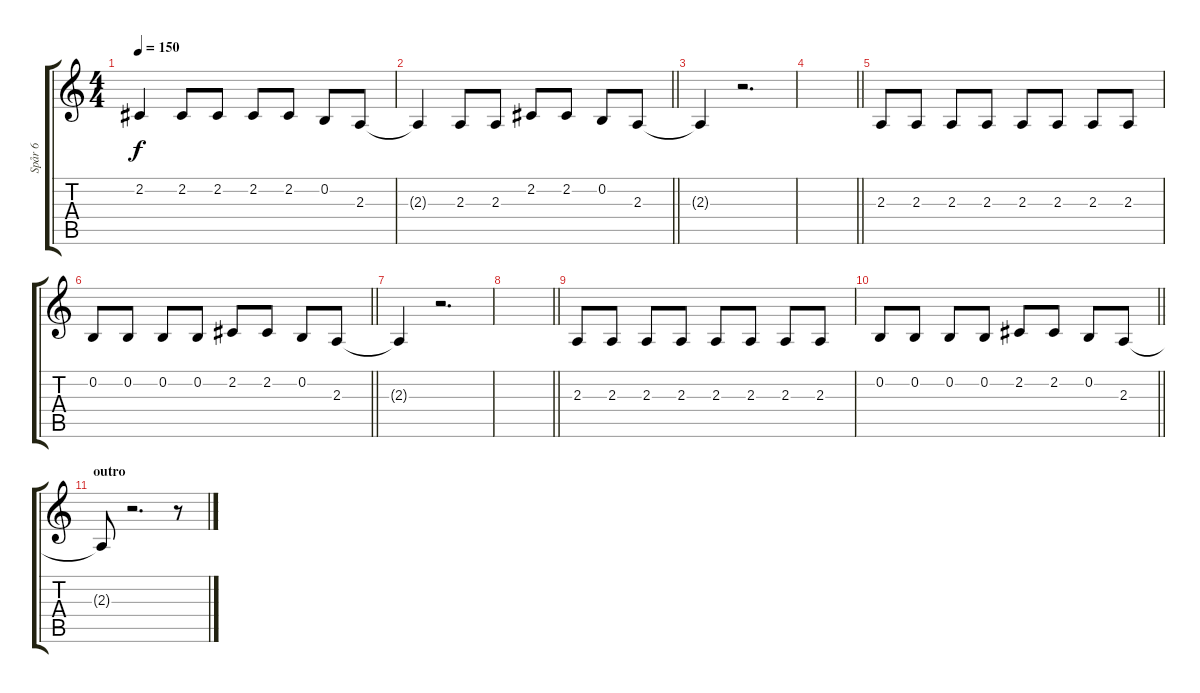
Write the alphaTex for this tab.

\track ("Spår 6" "Spår 6") {instrument lead6voice}
\staff {score tabs}
\tuning (E4 B3 G3 D3 A2 E2) {hide}
\ts (4 4)
\tempo 150
\clef g2
\ks c
2.2.4{dy f} 2.2.8 2.2.8 2.2.8 2.2.8 0.2.8 2.3.8 |
\barLineRight lightlight
2.3{t}.4 2.3.8 2.3.8 2.2.8 2.2.8 0.2.8 2.3.8 |
2.3{t}.4 r.2{d} |
\barLineRight lightlight
|
2.3.8 2.3.8 2.3.8 2.3.8 2.3.8 2.3.8 2.3.8 2.3.8 |
\barLineRight lightlight
0.2.8 0.2.8 0.2.8 0.2.8 2.2.8 2.2.8 0.2.8 2.3.8 |
2.3{t}.4 r.2{d} |
\barLineRight lightlight
|
2.3.8 2.3.8 2.3.8 2.3.8 2.3.8 2.3.8 2.3.8 2.3.8 |
\barLineRight lightlight
0.2.8 0.2.8 0.2.8 0.2.8 2.2.8 2.2.8 0.2.8 2.3.8 |
\section ("" "outro")
2.3{t}.8 r.2{d} r.8
